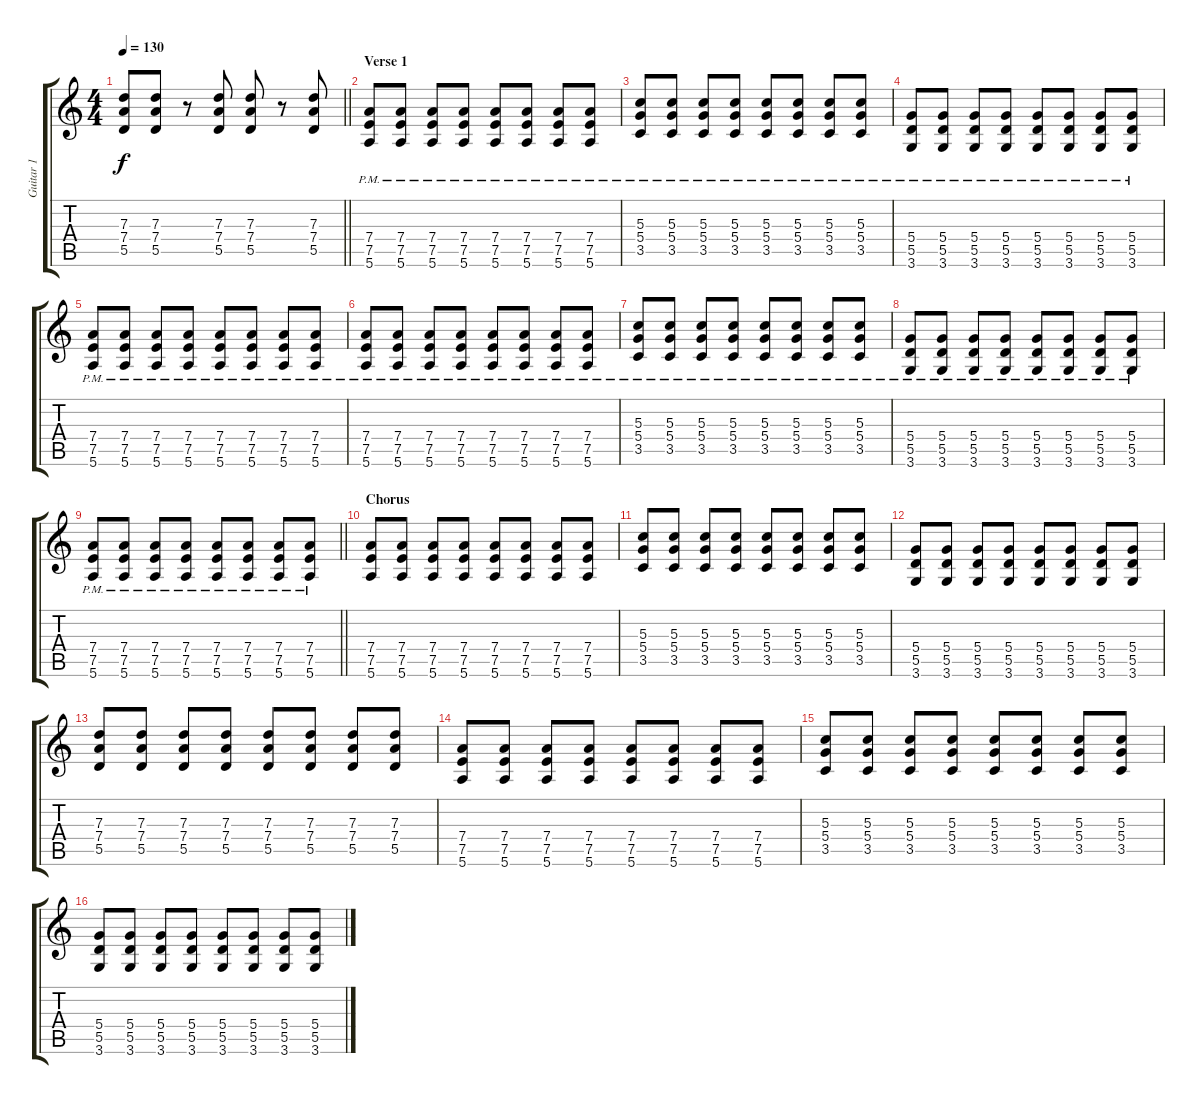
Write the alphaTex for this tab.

\track ("Guitar 1" "Guitar 1") {instrument overdrivenguitar}
\staff {score tabs}
\tuning (E4 B3 G3 D3 A2 E2) {hide}
\ts (4 4)
\tempo 130
\clef g2
\barLineRight lightlight
\ks c
(7.3 7.4 5.5).8{dy f} (7.3 7.4 5.5).8 r.8 (7.3 7.4 5.5).8 (7.3 7.4 5.5).8 r.8 (7.3 7.4 5.5).8 |
\section ("" "Verse 1")
(7.4{pm} 7.5{pm} 5.6{pm}).8 (7.4{pm} 7.5{pm} 5.6{pm}).8 (7.4{pm} 7.5{pm} 5.6{pm}).8 (7.4{pm} 7.5{pm} 5.6{pm}).8 (7.4{pm} 7.5{pm} 5.6{pm}).8 (7.4{pm} 7.5{pm} 5.6{pm}).8 (7.4{pm} 7.5{pm} 5.6{pm}).8 (7.4{pm} 7.5{pm} 5.6{pm}).8 |
(5.3{pm} 5.4{pm} 3.5{pm}).8 (5.3{pm} 5.4{pm} 3.5{pm}).8 (5.3{pm} 5.4{pm} 3.5{pm}).8 (5.3{pm} 5.4{pm} 3.5{pm}).8 (5.3{pm} 5.4{pm} 3.5{pm}).8 (5.3{pm} 5.4{pm} 3.5{pm}).8 (5.3{pm} 5.4{pm} 3.5{pm}).8 (5.3{pm} 5.4{pm} 3.5{pm}).8 |
(5.4{pm} 5.5{pm} 3.6{pm}).8 (5.4{pm} 5.5{pm} 3.6{pm}).8 (5.4{pm} 5.5{pm} 3.6{pm}).8 (5.4{pm} 5.5{pm} 3.6{pm}).8 (5.4{pm} 5.5{pm} 3.6{pm}).8 (5.4{pm} 5.5{pm} 3.6{pm}).8 (5.4{pm} 5.5{pm} 3.6{pm}).8 (5.4{pm} 5.5{pm} 3.6{pm}).8 |
(7.4{pm} 7.5{pm} 5.6{pm}).8 (7.4{pm} 7.5{pm} 5.6{pm}).8 (7.4{pm} 7.5{pm} 5.6{pm}).8 (7.4{pm} 7.5{pm} 5.6{pm}).8 (7.4{pm} 7.5{pm} 5.6{pm}).8 (7.4{pm} 7.5{pm} 5.6{pm}).8 (7.4{pm} 7.5{pm} 5.6{pm}).8 (7.4{pm} 7.5{pm} 5.6{pm}).8 |
(7.4{pm} 7.5{pm} 5.6{pm}).8 (7.4{pm} 7.5{pm} 5.6{pm}).8 (7.4{pm} 7.5{pm} 5.6{pm}).8 (7.4{pm} 7.5{pm} 5.6{pm}).8 (7.4{pm} 7.5{pm} 5.6{pm}).8 (7.4{pm} 7.5{pm} 5.6{pm}).8 (7.4{pm} 7.5{pm} 5.6{pm}).8 (7.4{pm} 7.5{pm} 5.6{pm}).8 |
(5.3{pm} 5.4{pm} 3.5{pm}).8 (5.3{pm} 5.4{pm} 3.5{pm}).8 (5.3{pm} 5.4{pm} 3.5{pm}).8 (5.3{pm} 5.4{pm} 3.5{pm}).8 (5.3{pm} 5.4{pm} 3.5{pm}).8 (5.3{pm} 5.4{pm} 3.5{pm}).8 (5.3{pm} 5.4{pm} 3.5{pm}).8 (5.3{pm} 5.4{pm} 3.5{pm}).8 |
(5.4{pm} 5.5{pm} 3.6{pm}).8 (5.4{pm} 5.5{pm} 3.6{pm}).8 (5.4{pm} 5.5{pm} 3.6{pm}).8 (5.4{pm} 5.5{pm} 3.6{pm}).8 (5.4{pm} 5.5{pm} 3.6{pm}).8 (5.4{pm} 5.5{pm} 3.6{pm}).8 (5.4{pm} 5.5{pm} 3.6{pm}).8 (5.4{pm} 5.5{pm} 3.6{pm}).8 |
\barLineRight lightlight
(7.4{pm} 7.5{pm} 5.6{pm}).8 (7.4{pm} 7.5{pm} 5.6{pm}).8 (7.4{pm} 7.5{pm} 5.6{pm}).8 (7.4{pm} 7.5{pm} 5.6{pm}).8 (7.4{pm} 7.5{pm} 5.6{pm}).8 (7.4{pm} 7.5{pm} 5.6{pm}).8 (7.4{pm} 7.5{pm} 5.6{pm}).8 (7.4{pm} 7.5{pm} 5.6{pm}).8 |
\section ("" "Chorus")
(7.4 7.5 5.6).8 (7.4 7.5 5.6).8 (7.4 7.5 5.6).8 (7.4 7.5 5.6).8 (7.4 7.5 5.6).8 (7.4 7.5 5.6).8 (7.4 7.5 5.6).8 (7.4 7.5 5.6).8 |
(5.3 5.4 3.5).8 (5.3 5.4 3.5).8 (5.3 5.4 3.5).8 (5.3 5.4 3.5).8 (5.3 5.4 3.5).8 (5.3 5.4 3.5).8 (5.3 5.4 3.5).8 (5.3 5.4 3.5).8 |
(5.4 5.5 3.6).8 (5.4 5.5 3.6).8 (5.4 5.5 3.6).8 (5.4 5.5 3.6).8 (5.4 5.5 3.6).8 (5.4 5.5 3.6).8 (5.4 5.5 3.6).8 (5.4 5.5 3.6).8 |
(7.3 7.4 5.5).8 (7.3 7.4 5.5).8 (7.3 7.4 5.5).8 (7.3 7.4 5.5).8 (7.3 7.4 5.5).8 (7.3 7.4 5.5).8 (7.3 7.4 5.5).8 (7.3 7.4 5.5).8 |
(7.4 7.5 5.6).8 (7.4 7.5 5.6).8 (7.4 7.5 5.6).8 (7.4 7.5 5.6).8 (7.4 7.5 5.6).8 (7.4 7.5 5.6).8 (7.4 7.5 5.6).8 (7.4 7.5 5.6).8 |
(5.3 5.4 3.5).8 (5.3 5.4 3.5).8 (5.3 5.4 3.5).8 (5.3 5.4 3.5).8 (5.3 5.4 3.5).8 (5.3 5.4 3.5).8 (5.3 5.4 3.5).8 (5.3 5.4 3.5).8 |
(5.4 5.5 3.6).8 (5.4 5.5 3.6).8 (5.4 5.5 3.6).8 (5.4 5.5 3.6).8 (5.4 5.5 3.6).8 (5.4 5.5 3.6).8 (5.4 5.5 3.6).8 (5.4 5.5 3.6).8
